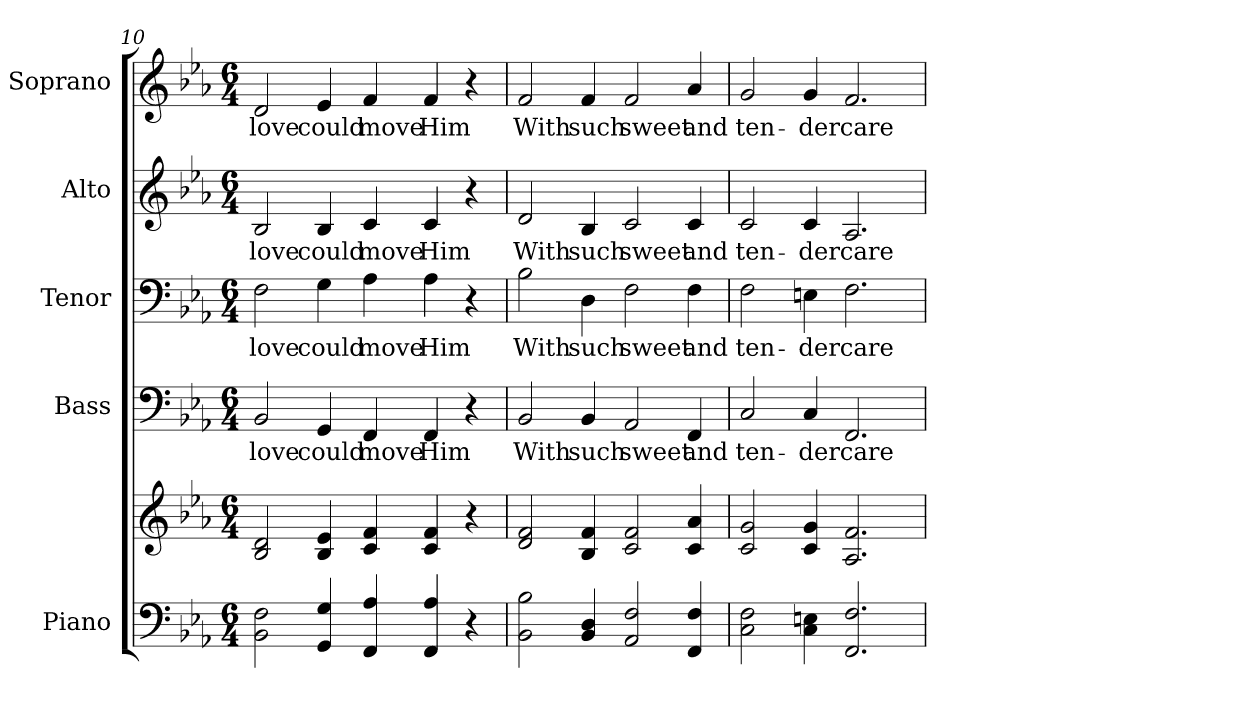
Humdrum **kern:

**kern	**kern	**kern	**text	**kern	**text	**kern	**text	**kern	**text
*part5	*part5	*part4	*part4	*part3	*part3	*part2	*part2	*part1	*part1
*staff6	*staff5	*staff4	*staff4	*staff3	*staff3	*staff2	*staff2	*staff1	*staff1
*I"Piano	*	*I"Bass	*	*I"Tenor	*	*I"Alto	*	*I"Soprano	*
*I'Pno.	*	*I'B.	*	*I'T.	*	*I'A.	*	*I'S.	*
*clefF4	*clefG2	*clefF4	*	*clefF4	*	*clefG2	*	*clefG2	*
*k[b-e-a-]	*k[b-e-a-]	*k[b-e-a-]	*	*k[b-e-a-]	*	*k[b-e-a-]	*	*k[b-e-a-]	*
*E-:	*E-:	*E-:	*	*E-:	*	*E-:	*	*E-:	*
*M6/4	*M6/4	*M6/4	*	*M6/4	*	*M6/4	*	*M6/4	*
=10	=10	=10	=10	=10	=10	=10	=10	=10	=10
!	!	!	!LO:LY:b:color=#000000	!	!	!	!	!	!
!	!	!	!	!	!LO:LY:b:color=#000000	!	!	!	!
!	!	!	!	!	!	!	!LO:LY:b:color=#000000	!	!
!	!	!	!	!	!	!	!	!	!LO:LY:b:color=#000000
2BB-i\ 2Fi	2B-i/ 2di	2BB-i/	love	2Fi\	love	2B-i/	love	2di/	love
!	!	!	!LO:LY:b:color=#000000	!	!	!	!	!	!
!	!	!	!	!	!LO:LY:b:color=#000000	!	!	!	!
!	!	!	!	!	!	!	!LO:LY:b:color=#000000	!	!
!	!	!	!	!	!	!	!	!	!LO:LY:b:color=#000000
4GGi/ 4Gi	4B-i/ 4e-i	4GGi/	could	4Gi\	could	4B-i/	could	4e-i/	could
!	!	!	!LO:LY:b:color=#000000	!	!	!	!	!	!
!	!	!	!	!	!LO:LY:b:color=#000000	!	!	!	!
!	!	!	!	!	!	!	!LO:LY:b:color=#000000	!	!
!	!	!	!	!	!	!	!	!	!LO:LY:b:color=#000000
4FFi/ 4A-i	4ci/ 4fi	4FFi/	move	4A-i\	move	4ci/	move	4fi/	move
!	!	!	!LO:LY:b:color=#000000	!	!	!	!	!	!
!	!	!	!	!	!LO:LY:b:color=#000000	!	!	!	!
!	!	!	!	!	!	!	!LO:LY:b:color=#000000	!	!
!	!	!	!	!	!	!	!	!	!LO:LY:b:color=#000000
4FFi/ 4A-i	4ci/ 4fi	4FFi/	Him	4A-i\	Him	4ci/	Him	4fi/	Him
4r	4r	4r	.	4r	.	4r	.	4r	.
!!LO:PB:g=z
=11	=11	=11	=11	=11	=11	=11	=11	=11	=11
!	!	!	!LO:LY:b:color=#000000	!	!	!	!	!	!
!	!	!	!	!	!LO:LY:b:color=#000000	!	!	!	!
!	!	!	!	!	!	!	!LO:LY:b:color=#000000	!	!
!	!	!	!	!	!	!	!	!	!LO:LY:b:color=#000000
2BB-i\ 2B-i	2di/ 2fi	2BB-i/	With	2B-i\	With	2di/	With	2fi/	With
!	!	!	!LO:LY:b:color=#000000	!	!	!	!	!	!
!	!	!	!	!	!LO:LY:b:color=#000000	!	!	!	!
!	!	!	!	!	!	!	!LO:LY:b:color=#000000	!	!
!	!	!	!	!	!	!	!	!	!LO:LY:b:color=#000000
4BB-i/ 4Di	4B-i/ 4fi	4BB-i/	such	4Di\	such	4B-i/	such	4fi/	such
!	!	!	!LO:LY:b:color=#000000	!	!	!	!	!	!
!	!	!	!	!	!LO:LY:b:color=#000000	!	!	!	!
!	!	!	!	!	!	!	!LO:LY:b:color=#000000	!	!
!	!	!	!	!	!	!	!	!	!LO:LY:b:color=#000000
2AA-i/ 2Fi	2ci/ 2fi	2AA-i/	sweet	2Fi\	sweet	2ci/	sweet	2fi/	sweet
!	!	!	!LO:LY:b:color=#000000	!	!	!	!	!	!
!	!	!	!	!	!LO:LY:b:color=#000000	!	!	!	!
!	!	!	!	!	!	!	!LO:LY:b:color=#000000	!	!
!	!	!	!	!	!	!	!	!	!LO:LY:b:color=#000000
4FFi/ 4Fi	4ci/ 4a-i	4FFi/	and	4Fi\	and	4ci/	and	4a-i/	and
=12	=12	=12	=12	=12	=12	=12	=12	=12	=12
!	!	!	!LO:LY:b:color=#000000	!	!	!	!	!	!
!	!	!	!	!	!LO:LY:b:color=#000000	!	!	!	!
!	!	!	!	!	!	!	!LO:LY:b:color=#000000	!	!
!	!	!	!	!	!	!	!	!	!LO:LY:b:color=#000000
2Ci\ 2Fi	2ci/ 2gi	2Ci/	ten-	2Fi\	ten-	2ci/	ten-	2gi/	ten-
!	!	!	!LO:LY:b:color=#000000	!	!	!	!	!	!
!	!	!	!	!	!LO:LY:b:color=#000000	!	!	!	!
!	!	!	!	!	!	!	!LO:LY:b:color=#000000	!	!
!	!	!	!	!	!	!	!	!	!LO:LY:b:color=#000000
4Ci\ 4Eni	4ci/ 4gi	4Ci/	-der	4Eni\	-der	4ci/	-der	4gi/	-der
!	!	!	!LO:LY:b:color=#000000	!	!	!	!	!	!
!	!	!	!	!	!LO:LY:b:color=#000000	!	!	!	!
!	!	!	!	!	!	!	!LO:LY:b:color=#000000	!	!
!	!	!	!	!	!	!	!	!	!LO:LY:b:color=#000000
2.FFi/ 2.Fi	2.A-i/ 2.fi	2.FFi/	care	2.Fi\	care	2.A-i/	care	2.fi/	care
=	=	=	=	=	=	=	=	=	=
*-	*-	*-	*-	*-	*-	*-	*-	*-	*-
